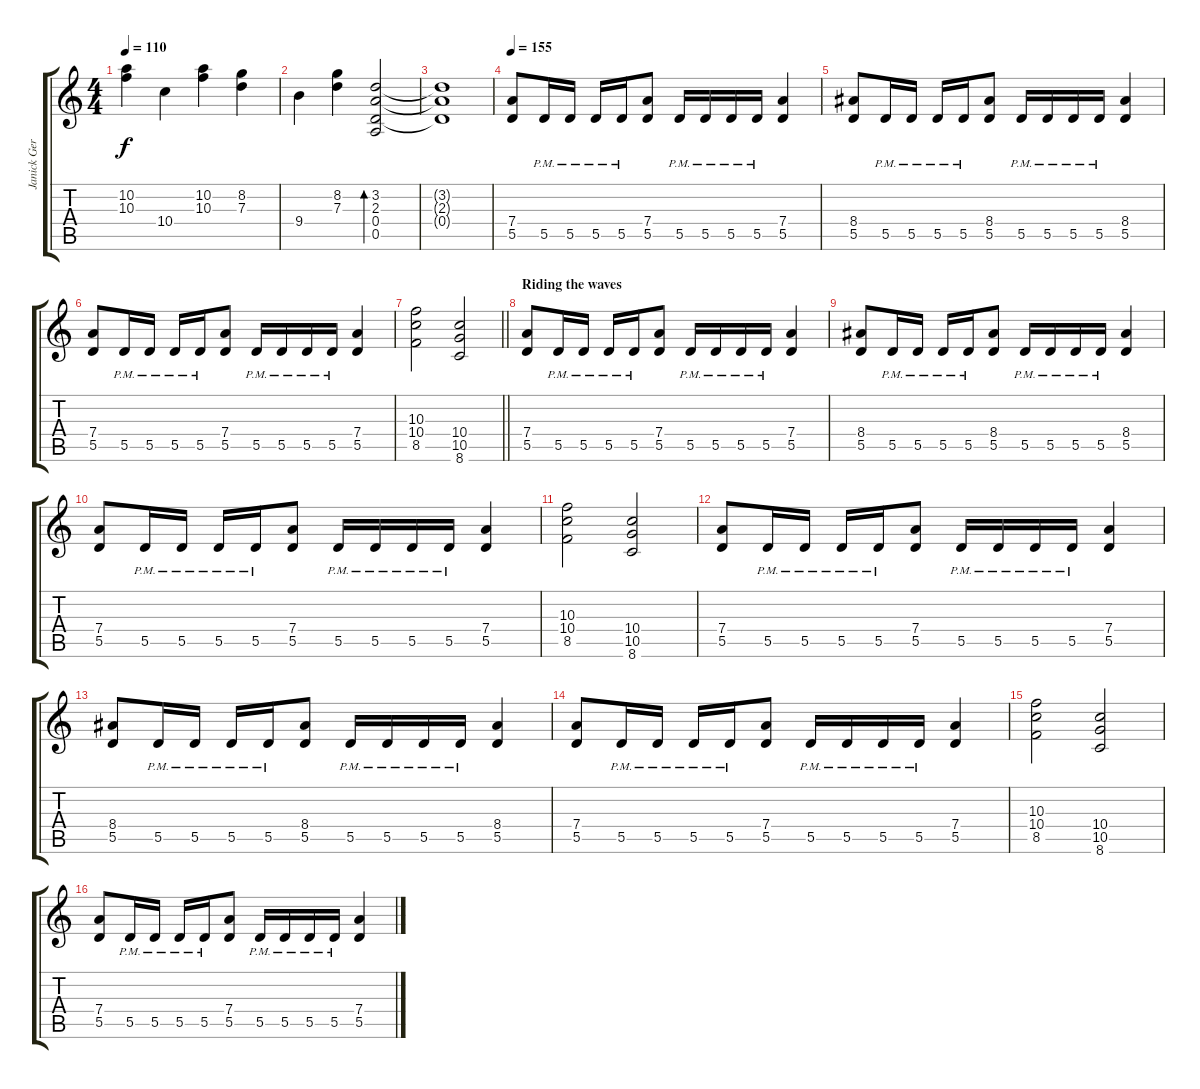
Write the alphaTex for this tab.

\track ("Janick Gers" "Janick Ger") {instrument acousticguitarsteel}
\staff {score tabs}
\tuning (E4 B3 G3 D3 A2 E2) {hide}
\ts (4 4)
\tempo 110
\clef g2
\ks c
(10.2 10.3).4{dy f} 10.4.4 (10.2 10.3).4 (8.2 7.3).4 |
9.4.4 (8.2 7.3).4 (3.2 2.3 0.4 0.5).2{bd 480} |
(3.2{t} 2.3{t} 0.4{t}).1 |
\tempo 155
(7.4 5.5).8{balance 0 instrument distortionguitar} 5.5{pm}.16 5.5{pm}.16 5.5{pm}.16 5.5{pm}.16 (7.4 5.5).8 5.5{pm}.16 5.5{pm}.16 5.5{pm}.16 5.5{pm}.16 (7.4 5.5).4 |
(8.4 5.5).8 5.5{pm}.16 5.5{pm}.16 5.5{pm}.16 5.5{pm}.16 (8.4 5.5).8 5.5{pm}.16 5.5{pm}.16 5.5{pm}.16 5.5{pm}.16 (8.4 5.5).4 |
(7.4 5.5).8 5.5{pm}.16 5.5{pm}.16 5.5{pm}.16 5.5{pm}.16 (7.4 5.5).8 5.5{pm}.16 5.5{pm}.16 5.5{pm}.16 5.5{pm}.16 (7.4 5.5).4 |
\barLineRight lightlight
(10.3 10.4 8.5).2 (10.4 10.5 8.6).2 |
\section ("" "Riding the waves")
(7.4 5.5).8 5.5{pm}.16 5.5{pm}.16 5.5{pm}.16 5.5{pm}.16 (7.4 5.5).8 5.5{pm}.16 5.5{pm}.16 5.5{pm}.16 5.5{pm}.16 (7.4 5.5).4 |
(8.4 5.5).8 5.5{pm}.16 5.5{pm}.16 5.5{pm}.16 5.5{pm}.16 (8.4 5.5).8 5.5{pm}.16 5.5{pm}.16 5.5{pm}.16 5.5{pm}.16 (8.4 5.5).4 |
(7.4 5.5).8 5.5{pm}.16 5.5{pm}.16 5.5{pm}.16 5.5{pm}.16 (7.4 5.5).8 5.5{pm}.16 5.5{pm}.16 5.5{pm}.16 5.5{pm}.16 (7.4 5.5).4 |
(10.3 10.4 8.5).2 (10.4 10.5 8.6).2 |
(7.4 5.5).8 5.5{pm}.16 5.5{pm}.16 5.5{pm}.16 5.5{pm}.16 (7.4 5.5).8 5.5{pm}.16 5.5{pm}.16 5.5{pm}.16 5.5{pm}.16 (7.4 5.5).4 |
(8.4 5.5).8 5.5{pm}.16 5.5{pm}.16 5.5{pm}.16 5.5{pm}.16 (8.4 5.5).8 5.5{pm}.16 5.5{pm}.16 5.5{pm}.16 5.5{pm}.16 (8.4 5.5).4 |
(7.4 5.5).8 5.5{pm}.16 5.5{pm}.16 5.5{pm}.16 5.5{pm}.16 (7.4 5.5).8 5.5{pm}.16 5.5{pm}.16 5.5{pm}.16 5.5{pm}.16 (7.4 5.5).4 |
(10.3 10.4 8.5).2 (10.4 10.5 8.6).2 |
(7.4 5.5).8 5.5{pm}.16 5.5{pm}.16 5.5{pm}.16 5.5{pm}.16 (7.4 5.5).8 5.5{pm}.16 5.5{pm}.16 5.5{pm}.16 5.5{pm}.16 (7.4 5.5).4
